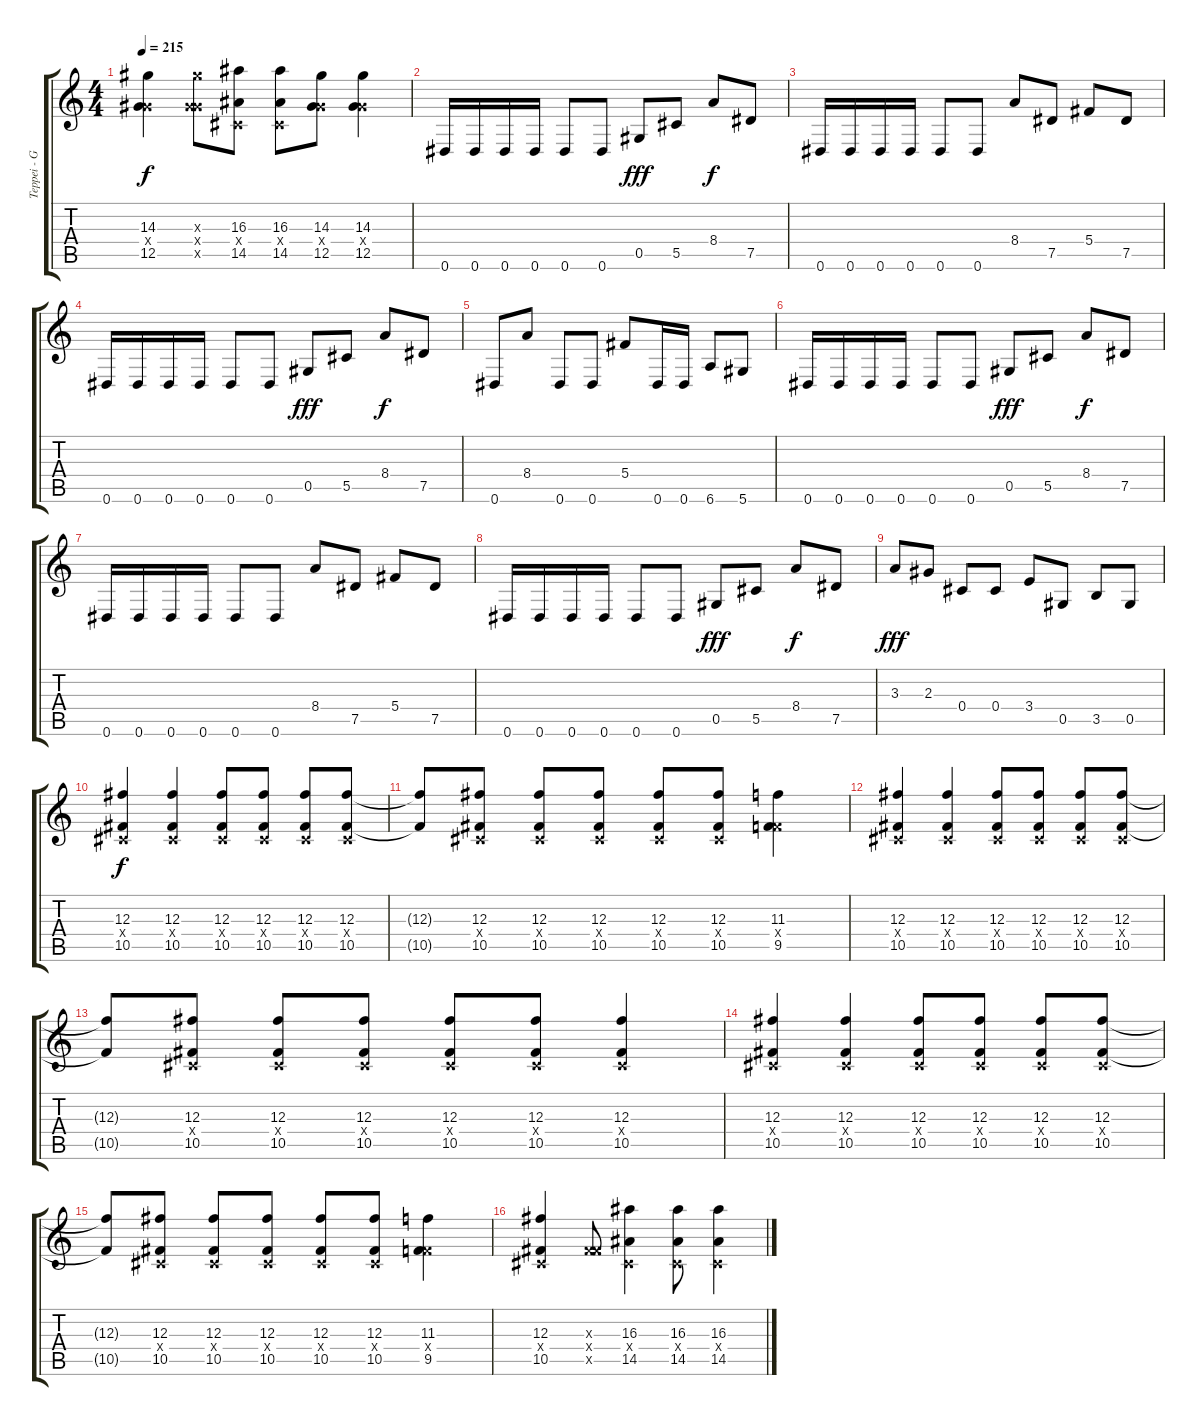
\track ("Teppei - Guitar" "Teppei - G") {instrument distortionguitar}
\staff {score tabs}
\tuning (Eb4 Bb3 Gb3 Db3 Ab2 Eb2) {hide}
\ts (4 4)
\tempo 215
\clef g2
\ks c
(14.3 7.4{x} 12.5).4{dy f} (14.3{x} 7.4{x} 12.5{x}).8 (16.3 0.4{x} 14.5).8 (16.3 0.4{x} 14.5).8 (14.3 7.4{x} 12.5).8 (14.3 7.4{x} 12.5).4 |
0.6.16 0.6.16 0.6.16 0.6.16 0.6.8 0.6.8 0.5.8{dy fff} 5.5.8 8.4.8{dy f} 7.5.8 |
0.6.16 0.6.16 0.6.16 0.6.16 0.6.8 0.6.8 8.4.8 7.5.8 5.4.8 7.5.8 |
0.6.16 0.6.16 0.6.16 0.6.16 0.6.8 0.6.8 0.5.8{dy fff} 5.5.8 8.4.8{dy f} 7.5.8 |
0.6.8 8.4.8 0.6.8 0.6.8 5.4.8 0.6.16 0.6.16 6.6.8 5.6.8 |
0.6.16 0.6.16 0.6.16 0.6.16 0.6.8 0.6.8 0.5.8{dy fff} 5.5.8 8.4.8{dy f} 7.5.8 |
0.6.16 0.6.16 0.6.16 0.6.16 0.6.8 0.6.8 8.4.8 7.5.8 5.4.8 7.5.8 |
0.6.16 0.6.16 0.6.16 0.6.16 0.6.8 0.6.8 0.5.8{dy fff} 5.5.8 8.4.8{dy f} 7.5.8 |
3.3.8{dy fff} 2.3.8 0.4.8 0.4.8 3.4.8 0.5.8 3.5.8 0.5.8 |
(12.3 0.4{x} 10.5).4{dy f} (12.3 0.4{x} 10.5).4 (12.3 0.4{x} 10.5).8 (12.3 0.4{x} 10.5).8 (12.3 0.4{x} 10.5).8 (12.3 0.4{x} 10.5).8 |
(12.3{t} 10.5{t}).8 (12.3 0.4{x} 10.5).8 (12.3 0.4{x} 10.5).8 (12.3 0.4{x} 10.5).8 (12.3 0.4{x} 10.5).8 (12.3 0.4{x} 10.5).8 (11.3 4.4{x} 9.5).4 |
(12.3 0.4{x} 10.5).4 (12.3 0.4{x} 10.5).4 (12.3 0.4{x} 10.5).8 (12.3 0.4{x} 10.5).8 (12.3 0.4{x} 10.5).8 (12.3 0.4{x} 10.5).8 |
(12.3{t} 10.5{t}).8 (12.3 0.4{x} 10.5).8 (12.3 0.4{x} 10.5).8 (12.3 0.4{x} 10.5).8 (12.3 0.4{x} 10.5).8 (12.3 0.4{x} 10.5).8 (12.3 0.4{x} 10.5).4 |
(12.3 0.4{x} 10.5).4 (12.3 0.4{x} 10.5).4 (12.3 0.4{x} 10.5).8 (12.3 0.4{x} 10.5).8 (12.3 0.4{x} 10.5).8 (12.3 0.4{x} 10.5).8 |
(12.3{t} 10.5{t}).8 (12.3 0.4{x} 10.5).8 (12.3 0.4{x} 10.5).8 (12.3 0.4{x} 10.5).8 (12.3 0.4{x} 10.5).8 (12.3 0.4{x} 10.5).8 (11.3 4.4{x} 9.5).4 |
(12.3 0.4{x} 10.5).4 (0.3{x} 5.4{x} 10.5{x}).8 (16.3 0.4{x} 14.5).4 (16.3 0.4{x} 14.5).8 (16.3 0.4{x} 14.5).4
